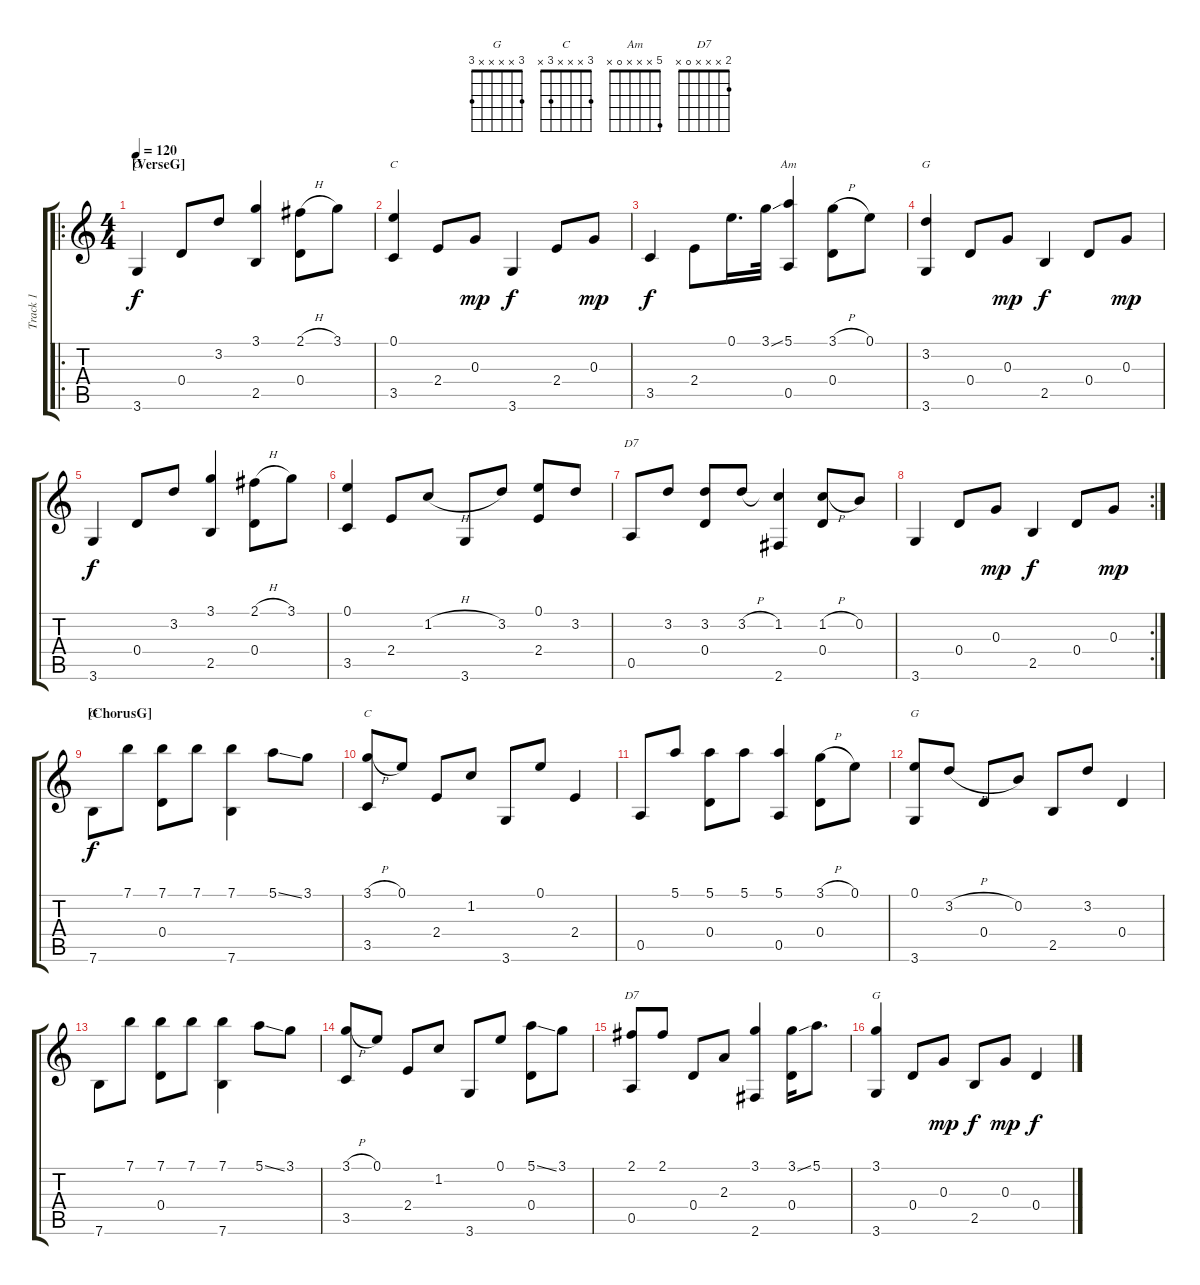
\track ("Track 1" "Track 1") {instrument acousticguitarsteel}
\staff {score tabs}
\tuning (E4 B3 G3 D3 A2 E2) {hide}
\chord ("G" x x x x x 3)
\chord ("C" 0 x x x 3 x)
\chord ("Am" 5 x x x 0 x)
\chord ("G" x 3 x x x 3)
\chord ("D7" x x x x 0 x)
\chord ("G" x x x x x 7) {firstfret 7}
\chord ("C" 3 x x x 3 x)
\chord ("G" 0 x x x x 3)
\chord ("D7" 2 x x x 0 x)
\chord ("G" 3 x x x x 3)
\ro
\ts (4 4)
\section ("" "[VerseG]")
\tempo 120
\clef g2
\ks c
3.6.4{ch "G" dy f} 0.4.8 3.2.8 (3.1 2.5).4 (2.1{h} 0.4).8 3.1.8 |
(0.1 3.5).4{ch "C"} 2.4.8 0.3.8{dy mp} 3.6.4{dy f} 2.4.8 0.3.8{dy mp} |
3.5.4{dy f} 2.4.8 0.1.16{d} 3.1{ss}.32 (5.1 0.5).4{ch "Am"} (3.1{h} 0.4).8 0.1.8 |
(3.2 3.6).4{ch "G"} 0.4.8 0.3.8{dy mp} 2.5.4{dy f} 0.4.8 0.3.8{dy mp} |
3.6.4{dy f} 0.4.8 3.2.8 (3.1 2.5).4 (2.1{h} 0.4).8 3.1.8 |
(0.1 3.5).4 2.4.8 1.2{h}.8 3.6.8 3.2.8 (0.1 2.4).8 3.2.8 |
0.5.8{ch "D7"} 3.2.8 (3.2 0.4).8 3.2{h}.8 (1.2 2.6).4 (1.2{h} 0.4).8 0.2.8 |
\rc 2
3.6.4 0.4.8 0.3.8{dy mp} 2.5.4{dy f} 0.4.8 0.3.8{dy mp} |
\section ("" "[ChorusG]")
7.6.8{ch "G" dy f} 7.1.8 (7.1 0.4).8 7.1.8 (7.1 7.6).4 5.1{ss}.8 3.1.8 |
(3.1{h} 3.5).8{ch "C"} 0.1.8 2.4.8 1.2.8 3.6.8 0.1.8 2.4.4 |
0.5.8 5.1.8 (5.1 0.4).8 5.1.8 (5.1 0.5).4 (3.1{h} 0.4).8 0.1.8 |
(0.1 3.6).8{ch "G"} 3.2{h}.8 0.4.8 0.2.8 2.5.8 3.2.8 0.4.4 |
7.6.8 7.1.8 (7.1 0.4).8 7.1.8 (7.1 7.6).4 5.1{ss}.8 3.1.8 |
(3.1{h} 3.5).8 0.1.8 2.4.8 1.2.8 3.6.8 0.1.8 (5.1{ss} 0.4).8 3.1.8 |
(2.1 0.5).8{ch "D7"} 2.1.8 0.4.8 2.3.8 (3.1 2.6).4 (3.1{ss} 0.4).16 5.1.8{d} |
(3.1 3.6).4{ch "G"} 0.4.8 0.3.8{dy mp} 2.5.8{dy f} 0.3.8{dy mp} 0.4.4{dy f}
